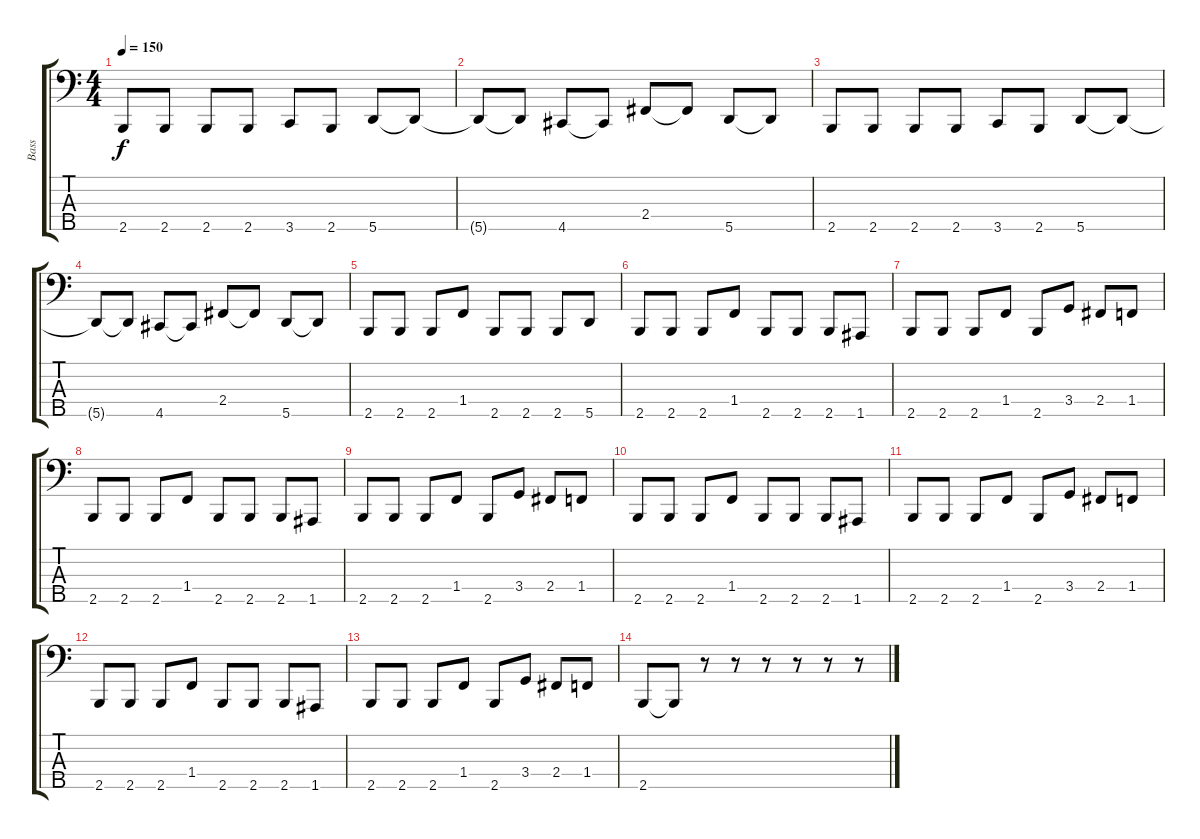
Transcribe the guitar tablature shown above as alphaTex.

\track ("Bass" "Bass") {instrument electricbasspick}
\staff {score tabs}
\tuning (G2 D2 A1 E1 A0) {hide}
\ts (4 4)
\tempo 150
\clef f4
\ks c
2.5.8{dy f} 2.5.8 2.5.8 2.5.8 3.5.8 2.5.8 5.5.8 5.5{t}.8 |
5.5{t}.8 5.5{t}.8 4.5.8 4.5{t}.8 2.4.8 2.4{t}.8 5.5.8 5.5{t}.8 |
2.5.8 2.5.8 2.5.8 2.5.8 3.5.8 2.5.8 5.5.8 5.5{t}.8 |
5.5{t}.8 5.5{t}.8 4.5.8 4.5{t}.8 2.4.8 2.4{t}.8 5.5.8 5.5{t}.8 |
2.5.8 2.5.8 2.5.8 1.4.8 2.5.8 2.5.8 2.5.8 5.5.8 |
2.5.8 2.5.8 2.5.8 1.4.8 2.5.8 2.5.8 2.5.8 1.5.8 |
2.5.8 2.5.8 2.5.8 1.4.8 2.5.8 3.4.8 2.4.8 1.4.8 |
2.5.8 2.5.8 2.5.8 1.4.8 2.5.8 2.5.8 2.5.8 1.5.8 |
2.5.8 2.5.8 2.5.8 1.4.8 2.5.8 3.4.8 2.4.8 1.4.8 |
2.5.8 2.5.8 2.5.8 1.4.8 2.5.8 2.5.8 2.5.8 1.5.8 |
2.5.8 2.5.8 2.5.8 1.4.8 2.5.8 3.4.8 2.4.8 1.4.8 |
2.5.8 2.5.8 2.5.8 1.4.8 2.5.8 2.5.8 2.5.8 1.5.8 |
2.5.8 2.5.8 2.5.8 1.4.8 2.5.8 3.4.8 2.4.8 1.4.8 |
2.5.8 2.5{t}.8 r.8 r.8 r.8 r.8 r.8 r.8
